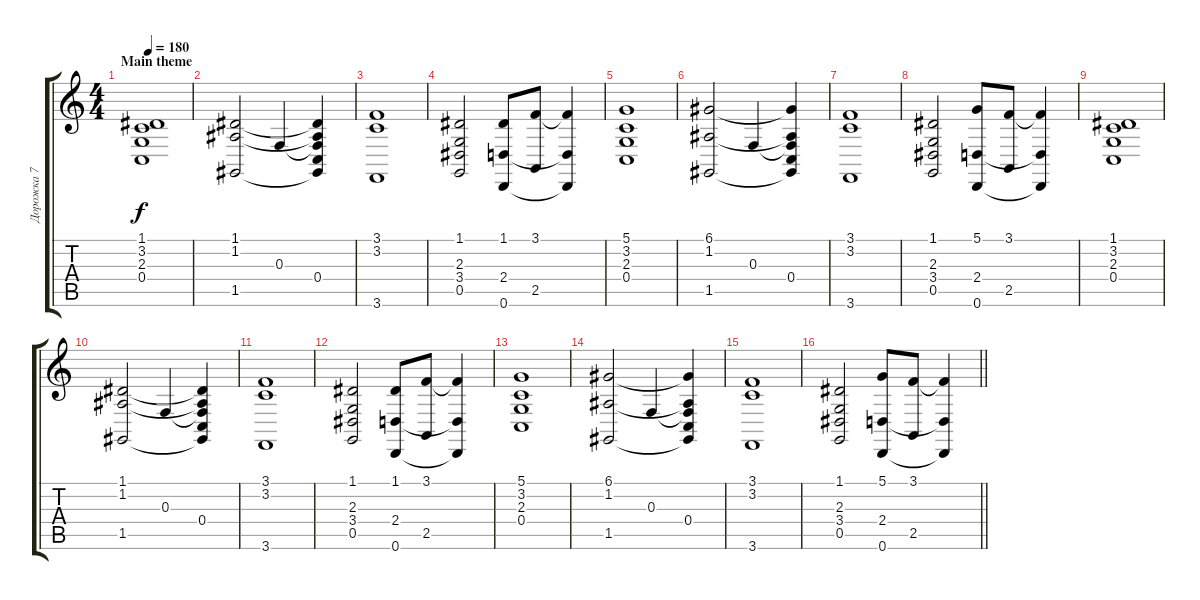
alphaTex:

\track ("Дорожка 7" "Дорожка 7") {instrument synthstrings1}
\staff {score tabs}
\tuning (D4 A3 F3 C3 G2 D2) {hide}
\ts (4 4)
\section ("" "Main theme")
\tempo 180
\clef g2
\ks c
(1.1 3.2 2.3 0.4).1{dy f} |
(1.1 1.2 1.5).2 0.3.4 (1.1{t} 1.2{t} 0.3{t} 0.4 1.5{t}).4 |
(3.1 3.2 3.6).1 |
(1.1 2.3 3.4 0.5).2 (1.1 2.4 0.6).8 (3.1 2.5).8 (3.1{t} 2.4{t} 0.6{t}).4 |
(5.1 3.2 2.3 0.4).1 |
(6.1 1.2 1.5).2 0.3.4 (6.1{t} 1.2{t} 0.3{t} 0.4 1.5{t}).4 |
(3.1 3.2 3.6).1 |
(1.1 2.3 3.4 0.5).2 (5.1 2.4 0.6).8 (3.1 2.5).8 (3.1{t} 2.4{t} 0.6{t}).4 |
(1.1 3.2 2.3 0.4).1 |
(1.1 1.2 1.5).2 0.3.4 (1.1{t} 1.2{t} 0.3{t} 0.4 1.5{t}).4 |
(3.1 3.2 3.6).1 |
(1.1 2.3 3.4 0.5).2 (1.1 2.4 0.6).8 (3.1 2.5).8 (3.1{t} 2.4{t} 0.6{t}).4 |
(5.1 3.2 2.3 0.4).1 |
(6.1 1.2 1.5).2 0.3.4 (6.1{t} 1.2{t} 0.3{t} 0.4 1.5{t}).4 |
(3.1 3.2 3.6).1 |
\barLineRight lightlight
(1.1 2.3 3.4 0.5).2 (5.1 2.4 0.6).8 (3.1 2.5).8 (3.1{t} 2.4{t} 0.6{t}).4
